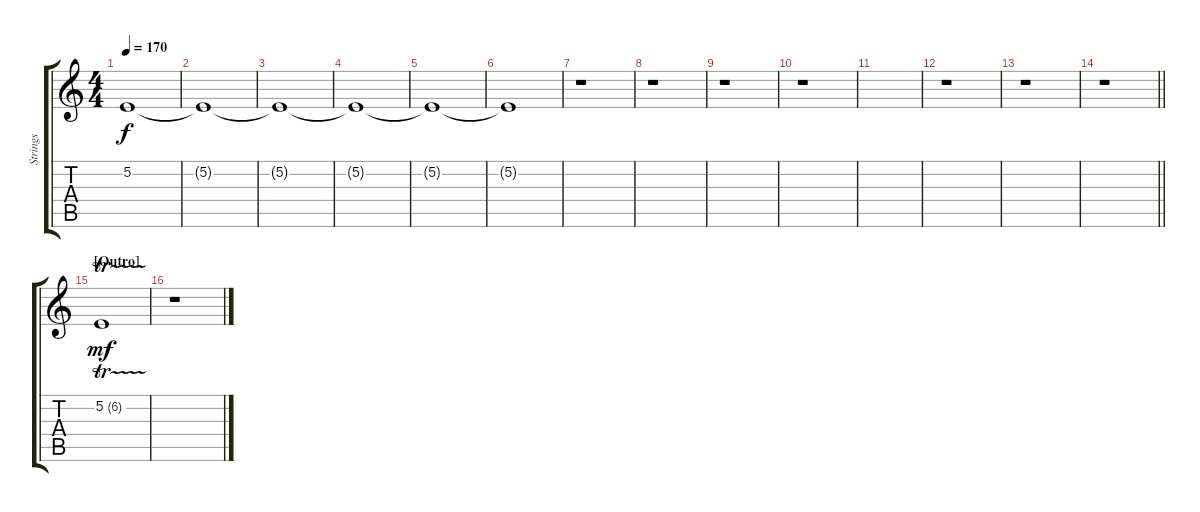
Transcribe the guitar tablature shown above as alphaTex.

\track ("Strings" "Strings") {instrument pizzicatostrings}
\staff {score tabs}
\tuning (E4 B3 G3 D3 A2 E2) {hide}
\ts (4 4)
\tempo 170
\clef g2
\ks c
5.2{t}.1{dy f} |
5.2{t}.1 |
5.2{t}.1 |
5.2{t}.1 |
5.2{t}.1 |
5.2{t}.1 |
r.1 |
r.1 |
r.1 |
r.1 |
|
r.1 |
r.1 |
\barLineRight lightlight
r.1 |
\section ("" "[Outro]")
5.2{tr (6 16)}.1{dy mf volume 9 instrument ocarina} |
r.1
